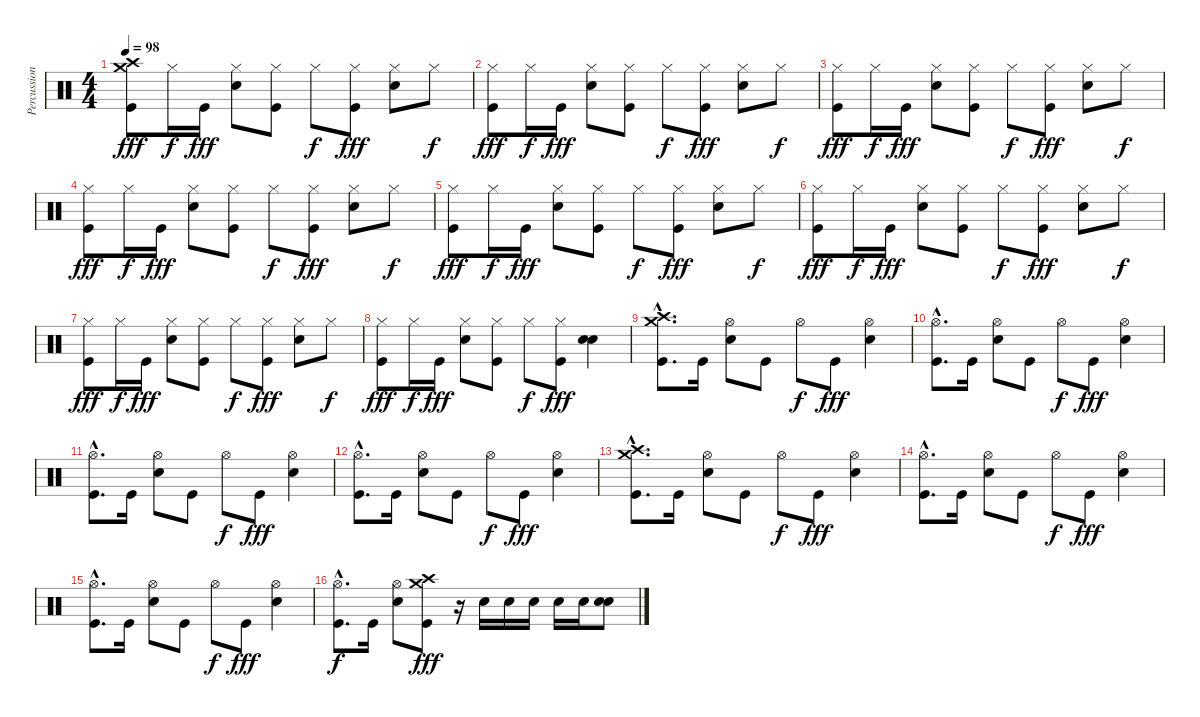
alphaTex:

\track ("Percussion" "Percussion") {instrument percussion}
\staff {score}
\articulation defaults
\ts (4 4)
\tempo 98
\clef neutral
\ks c
("Crash medium (hit)" "Crash high (hit)" "Kick (hit)").8{dy fff} "Hi-Hat (closed)".16{dy f} "Kick (hit)".16{dy fff} ("Hi-Hat (closed)" "Electric Snare (hit)").8 ("Hi-Hat (closed)" "Kick (hit)").8 "Hi-Hat (closed)".8{dy f} ("Hi-Hat (closed)" "Kick (hit)").8{dy fff} ("Hi-Hat (closed)" "Electric Snare (hit)").8 "Hi-Hat (closed)".8{dy f} |
("Hi-Hat (closed)" "Kick (hit)").8{dy fff} "Hi-Hat (closed)".16{dy f} "Kick (hit)".16{dy fff} ("Hi-Hat (closed)" "Electric Snare (hit)").8 ("Hi-Hat (closed)" "Kick (hit)").8 "Hi-Hat (closed)".8{dy f} ("Hi-Hat (closed)" "Kick (hit)").8{dy fff} ("Hi-Hat (closed)" "Electric Snare (hit)").8 "Hi-Hat (closed)".8{dy f} |
("Hi-Hat (closed)" "Kick (hit)").8{dy fff} "Hi-Hat (closed)".16{dy f} "Kick (hit)".16{dy fff} ("Hi-Hat (closed)" "Electric Snare (hit)").8 ("Hi-Hat (closed)" "Kick (hit)").8 "Hi-Hat (closed)".8{dy f} ("Hi-Hat (closed)" "Kick (hit)").8{dy fff} ("Hi-Hat (closed)" "Electric Snare (hit)").8 "Hi-Hat (closed)".8{dy f} |
("Hi-Hat (closed)" "Kick (hit)").8{dy fff} "Hi-Hat (closed)".16{dy f} "Kick (hit)".16{dy fff} ("Hi-Hat (closed)" "Electric Snare (hit)").8 ("Hi-Hat (closed)" "Kick (hit)").8 "Hi-Hat (closed)".8{dy f} ("Hi-Hat (closed)" "Kick (hit)").8{dy fff} ("Hi-Hat (closed)" "Electric Snare (hit)").8 "Hi-Hat (closed)".8{dy f} |
("Hi-Hat (closed)" "Kick (hit)").8{dy fff} "Hi-Hat (closed)".16{dy f} "Kick (hit)".16{dy fff} ("Hi-Hat (closed)" "Electric Snare (hit)").8 ("Hi-Hat (closed)" "Kick (hit)").8 "Hi-Hat (closed)".8{dy f} ("Hi-Hat (closed)" "Kick (hit)").8{dy fff} ("Hi-Hat (closed)" "Electric Snare (hit)").8 "Hi-Hat (closed)".8{dy f} |
("Hi-Hat (closed)" "Kick (hit)").8{dy fff} "Hi-Hat (closed)".16{dy f} "Kick (hit)".16{dy fff} ("Hi-Hat (closed)" "Electric Snare (hit)").8 ("Hi-Hat (closed)" "Kick (hit)").8 "Hi-Hat (closed)".8{dy f} ("Hi-Hat (closed)" "Kick (hit)").8{dy fff} ("Hi-Hat (closed)" "Electric Snare (hit)").8 "Hi-Hat (closed)".8{dy f} |
("Hi-Hat (closed)" "Kick (hit)").8{dy fff} "Hi-Hat (closed)".16{dy f} "Kick (hit)".16{dy fff} ("Hi-Hat (closed)" "Electric Snare (hit)").8 ("Hi-Hat (closed)" "Kick (hit)").8 "Hi-Hat (closed)".8{dy f} ("Hi-Hat (closed)" "Kick (hit)").8{dy fff} ("Hi-Hat (closed)" "Electric Snare (hit)").8 "Hi-Hat (closed)".8{dy f} |
("Hi-Hat (closed)" "Kick (hit)").8{dy fff} "Hi-Hat (closed)".16{dy f} "Kick (hit)".16{dy fff} ("Hi-Hat (closed)" "Electric Snare (hit)").8 ("Hi-Hat (closed)" "Kick (hit)").8 "Hi-Hat (closed)".8{dy f} ("Hi-Hat (closed)" "Kick (hit)").8{dy fff} ("Electric Snare (hit)" "Electric Snare (hit)").4 |
("Crash medium (hit)"{hac} "Crash high (hit)"{hac} "Kick (hit)"{hac}).8{d} "Kick (hit)".16 ("Hi-Hat (open)" "Electric Snare (hit)").8 "Kick (hit)".8 "Hi-Hat (open)".8{dy f} "Kick (hit)".8{dy fff} ("Hi-Hat (open)" "Electric Snare (hit)").4 |
("Hi-Hat (open)"{hac} "Kick (hit)"{hac}).8{d} "Kick (hit)".16 ("Hi-Hat (open)" "Electric Snare (hit)").8 "Kick (hit)".8 "Hi-Hat (open)".8{dy f} "Kick (hit)".8{dy fff} ("Hi-Hat (open)" "Electric Snare (hit)").4 |
("Hi-Hat (open)"{hac} "Kick (hit)"{hac}).8{d} "Kick (hit)".16 ("Hi-Hat (open)" "Electric Snare (hit)").8 "Kick (hit)".8 "Hi-Hat (open)".8{dy f} "Kick (hit)".8{dy fff} ("Hi-Hat (open)" "Electric Snare (hit)").4 |
("Hi-Hat (open)"{hac} "Kick (hit)"{hac}).8{d} "Kick (hit)".16 ("Hi-Hat (open)" "Electric Snare (hit)").8 "Kick (hit)".8 "Hi-Hat (open)".8{dy f} "Kick (hit)".8{dy fff} ("Hi-Hat (open)" "Electric Snare (hit)").4 |
("Crash medium (hit)"{hac} "Crash high (hit)"{hac} "Kick (hit)"{hac}).8{d} "Kick (hit)".16 ("Hi-Hat (open)" "Electric Snare (hit)").8 "Kick (hit)".8 "Hi-Hat (open)".8{dy f} "Kick (hit)".8{dy fff} ("Hi-Hat (open)" "Electric Snare (hit)").4 |
("Hi-Hat (open)"{hac} "Kick (hit)"{hac}).8{d} "Kick (hit)".16 ("Hi-Hat (open)" "Electric Snare (hit)").8 "Kick (hit)".8 "Hi-Hat (open)".8{dy f} "Kick (hit)".8{dy fff} ("Hi-Hat (open)" "Electric Snare (hit)").4 |
("Hi-Hat (open)"{hac} "Kick (hit)"{hac}).8{d} "Kick (hit)".16 ("Hi-Hat (open)" "Electric Snare (hit)").8 "Kick (hit)".8 "Hi-Hat (open)".8{dy f} "Kick (hit)".8{dy fff} ("Hi-Hat (open)" "Electric Snare (hit)").4 |
("Hi-Hat (open)"{hac} "Kick (hit)"{hac}).8{d dy f} "Kick (hit)".16 ("Hi-Hat (open)" "Electric Snare (hit)").8 ("Crash medium (hit)" "Crash high (hit)" "Kick (hit)").8{dy fff} r.16 "Electric Snare (hit)".16 "Electric Snare (hit)".16 "Electric Snare (hit)".16 "Electric Snare (hit)".16 "Electric Snare (hit)".16 ("Electric Snare (hit)" "Electric Snare (hit)").8
